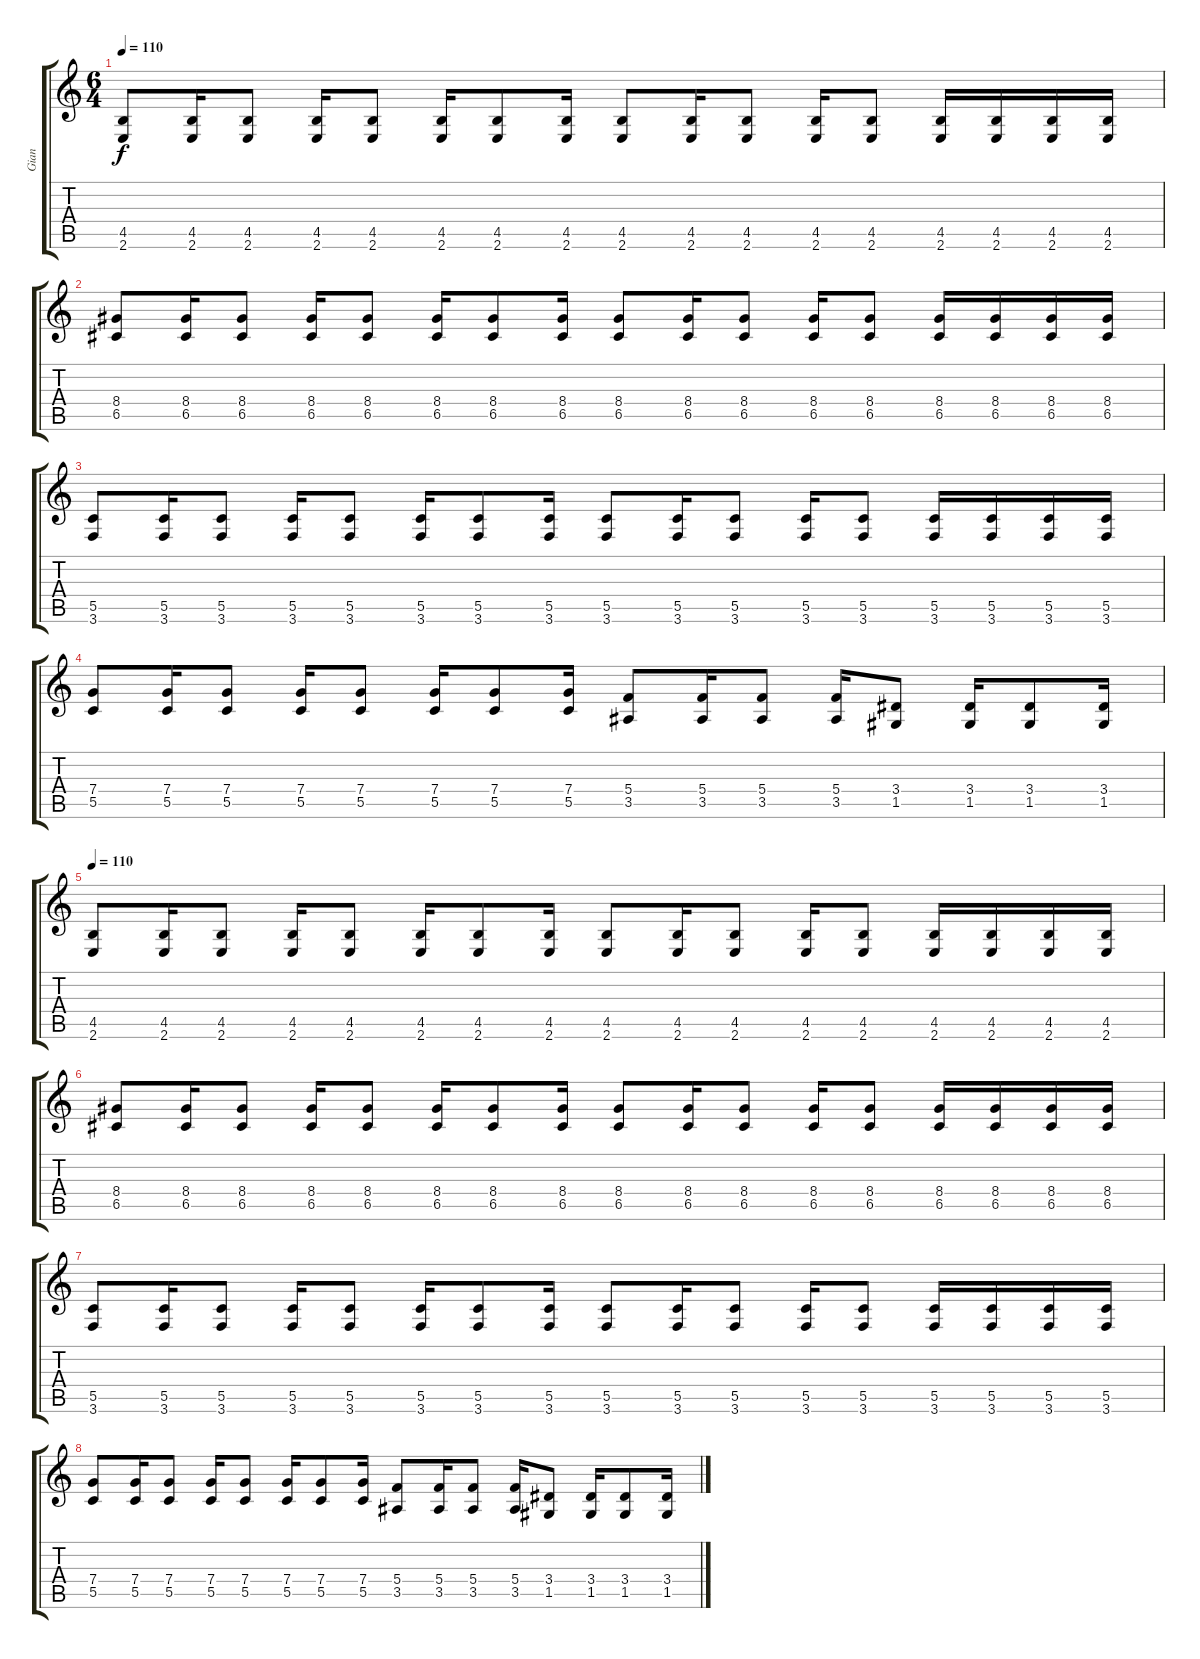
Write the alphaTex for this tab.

\track ("Gian" "Gian") {instrument overdrivenguitar}
\staff {score tabs}
\tuning (D4 A3 F3 C3 G2 D2) {hide}
\ts (6 4)
\tempo 110
\clef g2
\ks c
(4.5 2.6).8{dy f} (4.5 2.6).16 (4.5 2.6).8 (4.5 2.6).16 (4.5 2.6).8 (4.5 2.6).16 (4.5 2.6).8 (4.5 2.6).16 (4.5 2.6).8 (4.5 2.6).16 (4.5 2.6).8 (4.5 2.6).16 (4.5 2.6).8 (4.5 2.6).16 (4.5 2.6).16 (4.5 2.6).16 (4.5 2.6).16 |
(8.4 6.5).8 (8.4 6.5).16 (8.4 6.5).8 (8.4 6.5).16 (8.4 6.5).8 (8.4 6.5).16 (8.4 6.5).8 (8.4 6.5).16 (8.4 6.5).8 (8.4 6.5).16 (8.4 6.5).8 (8.4 6.5).16 (8.4 6.5).8 (8.4 6.5).16 (8.4 6.5).16 (8.4 6.5).16 (8.4 6.5).16 |
(5.5 3.6).8 (5.5 3.6).16 (5.5 3.6).8 (5.5 3.6).16 (5.5 3.6).8 (5.5 3.6).16 (5.5 3.6).8 (5.5 3.6).16 (5.5 3.6).8 (5.5 3.6).16 (5.5 3.6).8 (5.5 3.6).16 (5.5 3.6).8 (5.5 3.6).16 (5.5 3.6).16 (5.5 3.6).16 (5.5 3.6).16 |
(7.4 5.5).8 (7.4 5.5).16 (7.4 5.5).8 (7.4 5.5).16 (7.4 5.5).8 (7.4 5.5).16 (7.4 5.5).8 (7.4 5.5).16 (5.4 3.5).8 (5.4 3.5).16 (5.4 3.5).8 (5.4 3.5).16 (3.4 1.5).8 (3.4 1.5).16 (3.4 1.5).8 (3.4 1.5).16 |
\tempo 110
(4.5 2.6).8 (4.5 2.6).16 (4.5 2.6).8 (4.5 2.6).16 (4.5 2.6).8 (4.5 2.6).16 (4.5 2.6).8 (4.5 2.6).16 (4.5 2.6).8 (4.5 2.6).16 (4.5 2.6).8 (4.5 2.6).16 (4.5 2.6).8 (4.5 2.6).16 (4.5 2.6).16 (4.5 2.6).16 (4.5 2.6).16 |
(8.4 6.5).8 (8.4 6.5).16 (8.4 6.5).8 (8.4 6.5).16 (8.4 6.5).8 (8.4 6.5).16 (8.4 6.5).8 (8.4 6.5).16 (8.4 6.5).8 (8.4 6.5).16 (8.4 6.5).8 (8.4 6.5).16 (8.4 6.5).8 (8.4 6.5).16 (8.4 6.5).16 (8.4 6.5).16 (8.4 6.5).16 |
(5.5 3.6).8 (5.5 3.6).16 (5.5 3.6).8 (5.5 3.6).16 (5.5 3.6).8 (5.5 3.6).16 (5.5 3.6).8 (5.5 3.6).16 (5.5 3.6).8 (5.5 3.6).16 (5.5 3.6).8 (5.5 3.6).16 (5.5 3.6).8 (5.5 3.6).16 (5.5 3.6).16 (5.5 3.6).16 (5.5 3.6).16 |
(7.4 5.5).8 (7.4 5.5).16 (7.4 5.5).8 (7.4 5.5).16 (7.4 5.5).8 (7.4 5.5).16 (7.4 5.5).8 (7.4 5.5).16 (5.4 3.5).8 (5.4 3.5).16 (5.4 3.5).8 (5.4 3.5).16 (3.4 1.5).8 (3.4 1.5).16 (3.4 1.5).8 (3.4 1.5).16
